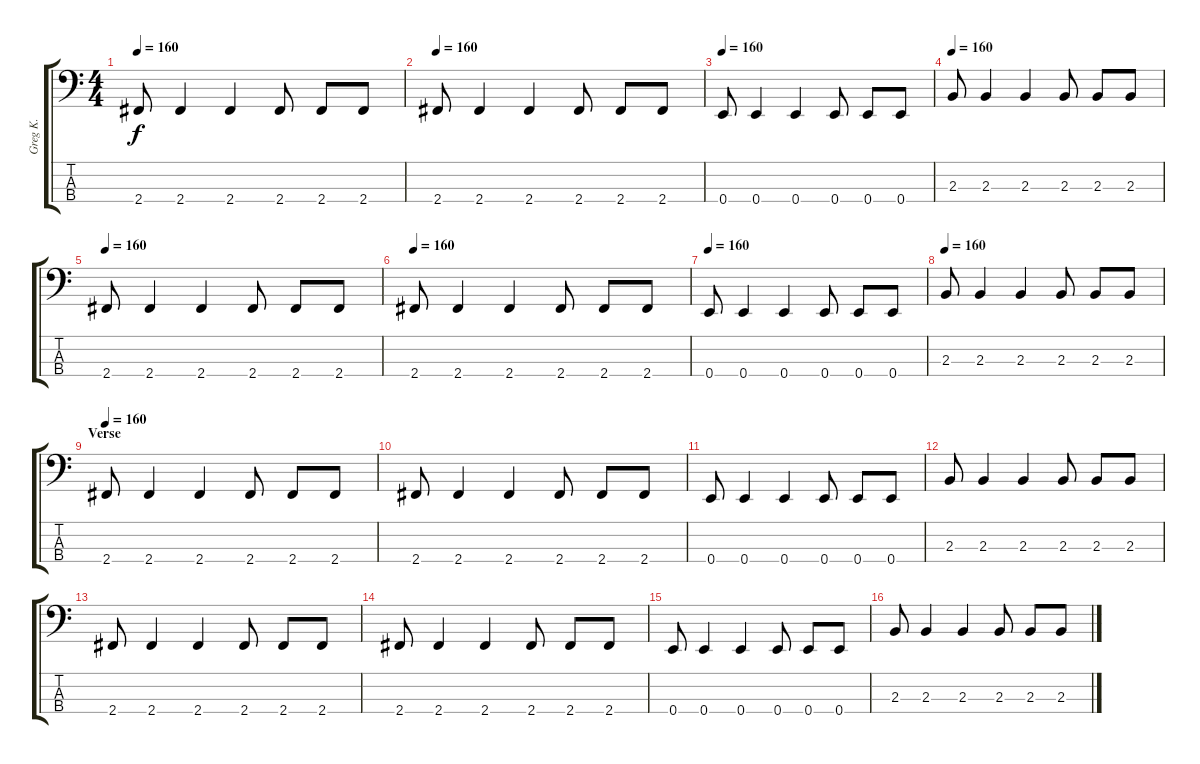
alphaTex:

\track ("Greg K." "Greg K.") {instrument electricbasspick}
\staff {score tabs}
\tuning (G2 D2 A1 E1) {hide}
\ts (4 4)
\tempo 160
\clef f4
\ks c
2.4.8{dy f} 2.4.4 2.4.4 2.4.8 2.4.8 2.4.8 |
\tempo 160
2.4.8 2.4.4 2.4.4 2.4.8 2.4.8 2.4.8 |
\tempo 160
0.4.8 0.4.4 0.4.4 0.4.8 0.4.8 0.4.8 |
\tempo 160
2.3.8 2.3.4 2.3.4 2.3.8 2.3.8 2.3.8 |
\tempo 160
2.4.8 2.4.4 2.4.4 2.4.8 2.4.8 2.4.8 |
\tempo 160
2.4.8 2.4.4 2.4.4 2.4.8 2.4.8 2.4.8 |
\tempo 160
0.4.8 0.4.4 0.4.4 0.4.8 0.4.8 0.4.8 |
\tempo 160
2.3.8 2.3.4 2.3.4 2.3.8 2.3.8 2.3.8 |
\section ("" "Verse")
\tempo 160
2.4.8 2.4.4 2.4.4 2.4.8 2.4.8 2.4.8 |
2.4.8 2.4.4 2.4.4 2.4.8 2.4.8 2.4.8 |
0.4.8 0.4.4 0.4.4 0.4.8 0.4.8 0.4.8 |
2.3.8 2.3.4 2.3.4 2.3.8 2.3.8 2.3.8 |
2.4.8 2.4.4 2.4.4 2.4.8 2.4.8 2.4.8 |
2.4.8 2.4.4 2.4.4 2.4.8 2.4.8 2.4.8 |
0.4.8 0.4.4 0.4.4 0.4.8 0.4.8 0.4.8 |
2.3.8 2.3.4 2.3.4 2.3.8 2.3.8 2.3.8
